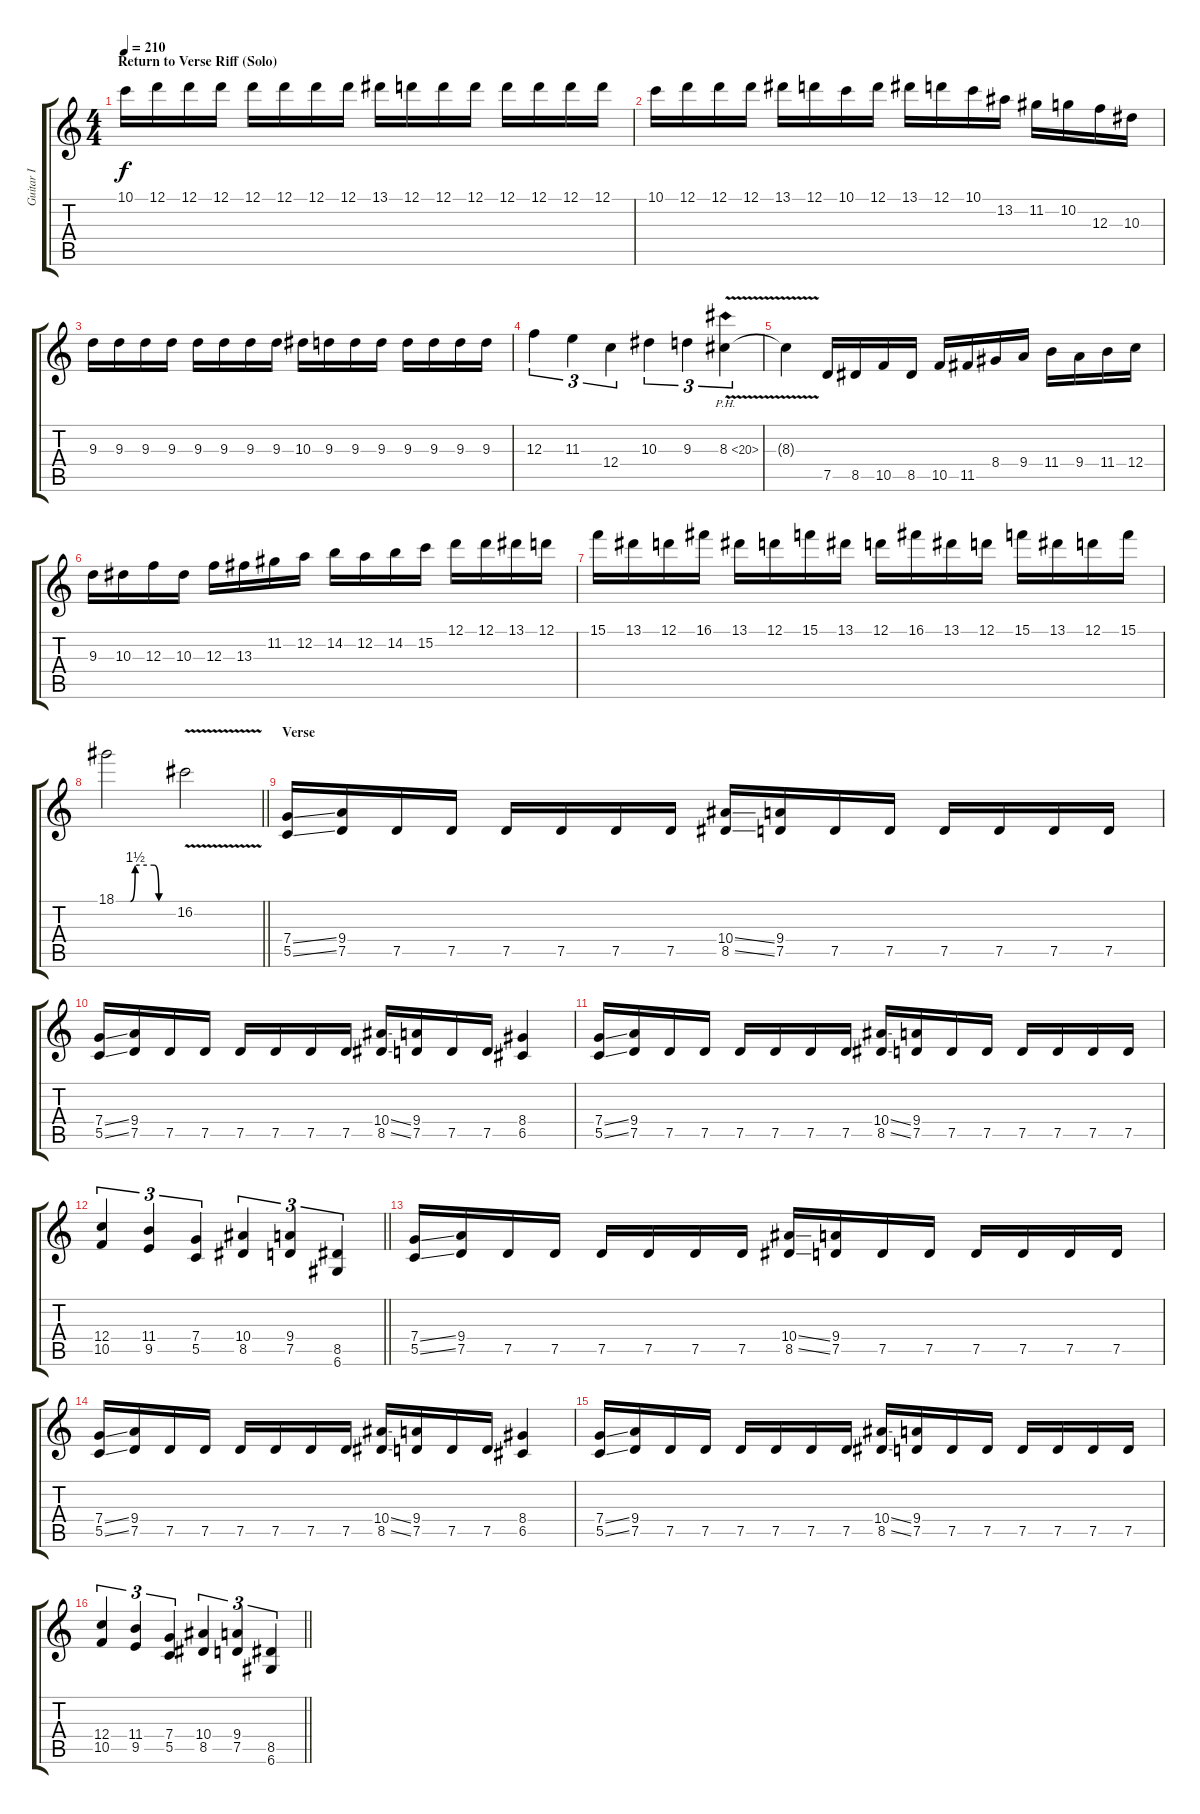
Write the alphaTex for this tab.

\track ("Guitar I" "Guitar I") {instrument distortionguitar}
\staff {score tabs}
\tuning (D4 A3 F3 C3 G2 D2) {hide}
\ts (4 4)
\section ("" "Return to Verse Riff (Solo)")
\tempo 210
\clef g2
\ks c
10.1.16{dy f} 12.1.16 12.1.16 12.1.16 12.1.16 12.1.16 12.1.16 12.1.16 13.1.16 12.1.16 12.1.16 12.1.16 12.1.16 12.1.16 12.1.16 12.1.16 |
10.1.16 12.1.16 12.1.16 12.1.16 13.1.16 12.1.16 10.1.16 12.1.16 13.1.16 12.1.16 10.1.16 13.2.16 11.2.16 10.2.16 12.3.16 10.3.16 |
9.3.16 9.3.16 9.3.16 9.3.16 9.3.16 9.3.16 9.3.16 9.3.16 10.3.16 9.3.16 9.3.16 9.3.16 9.3.16 9.3.16 9.3.16 9.3.16 |
12.3.4{tu (3 2)} 11.3.4{tu (3 2)} 12.4.4{tu (3 2)} 10.3.4{tu (3 2)} 9.3.4{tu (3 2)} 8.3{ph 12 v}.4{tu (3 2)} |
8.3{t}.4 7.5.16 8.5.16 10.5.16 8.5.16 10.5.16 11.5.16 8.4.16 9.4.16 11.4.16 9.4.16 11.4.16 12.4.16 |
9.3.16 10.3.16 12.3.16 10.3.16 12.3.16 13.3.16 11.2.16 12.2.16 14.2.16 12.2.16 14.2.16 15.2.16 12.1.16 12.1.16 13.1.16 12.1.16 |
15.1.16 13.1.16 12.1.16 16.1.16 13.1.16 12.1.16 15.1.16 13.1.16 12.1.16 16.1.16 13.1.16 12.1.16 15.1.16 13.1.16 12.1.16 15.1.16 |
\barLineRight lightlight
18.1{be (custom 0 0 15 0 20 6 40 6 45 0 60 0)}.2 16.2{v}.2 |
\section ("" "Verse")
(7.4{ss} 5.5{ss}).16 (9.4 7.5).16 7.5.16 7.5.16 7.5.16 7.5.16 7.5.16 7.5.16 (10.4{ss} 8.5{ss}).16 (9.4 7.5).16 7.5.16 7.5.16 7.5.16 7.5.16 7.5.16 7.5.16 |
(7.4{ss} 5.5{ss}).16 (9.4 7.5).16 7.5.16 7.5.16 7.5.16 7.5.16 7.5.16 7.5.16 (10.4{ss} 8.5{ss}).16 (9.4 7.5).16 7.5.16 7.5.16 (8.4 6.5).4 |
(7.4{ss} 5.5{ss}).16 (9.4 7.5).16 7.5.16 7.5.16 7.5.16 7.5.16 7.5.16 7.5.16 (10.4{ss} 8.5{ss}).16 (9.4 7.5).16 7.5.16 7.5.16 7.5.16 7.5.16 7.5.16 7.5.16 |
\barLineRight lightlight
(12.4 10.5).4{tu (3 2)} (11.4 9.5).4{tu (3 2)} (7.4 5.5).4{tu (3 2)} (10.4 8.5).4{tu (3 2)} (9.4 7.5).4{tu (3 2)} (8.5 6.6).4{tu (3 2)} |
(7.4{ss} 5.5{ss}).16 (9.4 7.5).16 7.5.16 7.5.16 7.5.16 7.5.16 7.5.16 7.5.16 (10.4{ss} 8.5{ss}).16 (9.4 7.5).16 7.5.16 7.5.16 7.5.16 7.5.16 7.5.16 7.5.16 |
(7.4{ss} 5.5{ss}).16 (9.4 7.5).16 7.5.16 7.5.16 7.5.16 7.5.16 7.5.16 7.5.16 (10.4{ss} 8.5{ss}).16 (9.4 7.5).16 7.5.16 7.5.16 (8.4 6.5).4 |
(7.4{ss} 5.5{ss}).16 (9.4 7.5).16 7.5.16 7.5.16 7.5.16 7.5.16 7.5.16 7.5.16 (10.4{ss} 8.5{ss}).16 (9.4 7.5).16 7.5.16 7.5.16 7.5.16 7.5.16 7.5.16 7.5.16 |
\barLineRight lightlight
(12.4 10.5).4{tu (3 2)} (11.4 9.5).4{tu (3 2)} (7.4 5.5).4{tu (3 2)} (10.4 8.5).4{tu (3 2)} (9.4 7.5).4{tu (3 2)} (8.5 6.6).4{tu (3 2)}
